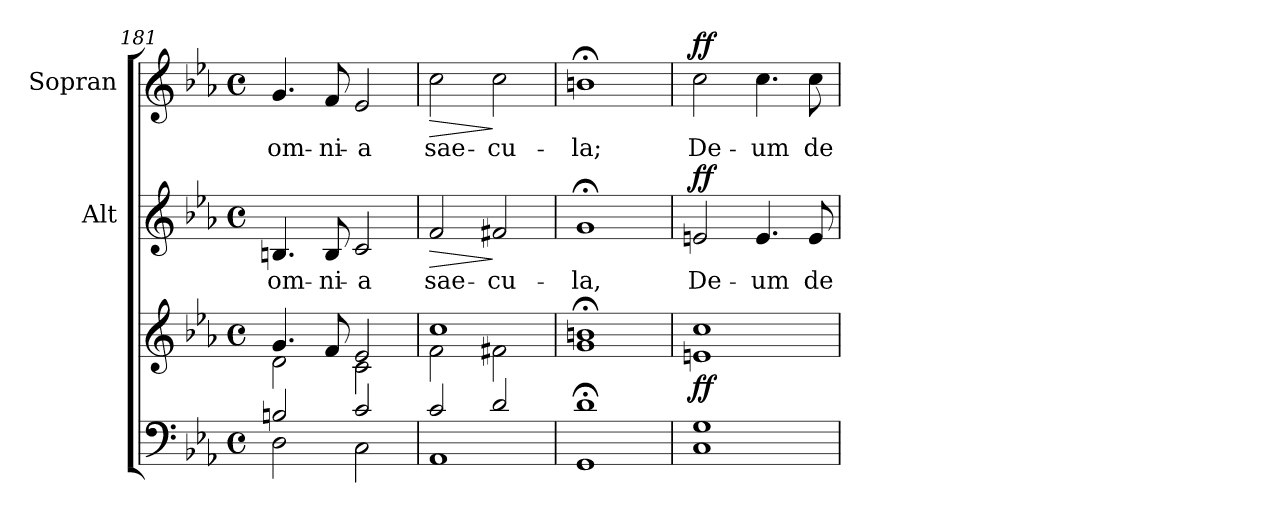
**kern	**kern	**dynam	**kern	**text	**dynam	**kern	**text	**dynam
*part3	*part3	*part3	*part2	*part2	*part2	*part1	*part1	*part1
*staff4	*staff3	*staff3/4	*staff2	*staff2	*staff2	*staff1	*staff1	*staff1
*	*	*	*I"Alt	*	*	*I"Sopran	*	*
*	*	*	*I'A.	*	*	*I'S.	*	*
!!LO:LB:g=z
*clefF4	*clefG2	*	*clefG2	*	*	*clefG2	*	*
*k[b-e-a-]	*k[b-e-a-]	*	*k[b-e-a-]	*	*	*k[b-e-a-]	*	*
*E-:	*E-:	*	*E-:	*	*	*E-:	*	*
*M4/4	*M4/4	*	*M4/4	*	*	*M4/4	*	*
*met(c)	*met(c)	*	*met(c)	*	*	*met(c)	*	*
=181	=181	=181	=181	=181	=181	=181	=181	=181
*^	*^	*	*	*	*	*	*	*
!	!	!	!	!	!	!LO:LY:b	!	!	!LO:LY:b	!
2Bn/	2D\	4.g/	2d\	.	4.Bn/	om-	.	4.g/	om-	.
!	!	!	!	!	!	!LO:LY:b	!	!	!LO:LY:b	!
.	.	8f/	.	.	8B/	-ni-	.	8f/	-ni-	.
!	!	!	!	!	!	!LO:LY:b	!	!	!LO:LY:b	!
2c/	2C\	2e-/	2c\	.	2c/	-a	.	2e-/	-a	.
=182	=182	=182	=182	=182	=182	=182	=182	=182	=182	=182
!	!	!	!	!	!	!LO:LY:b	!LO:HP:b	!	!LO:LY:b	!LO:HP:b
2c/	1AA-	1cc	2f\	.	2f/	sae-	>	2cc\	sae-	>
!	!	!	!	!	!	!LO:LY:b	!	!	!LO:LY:b	!
2d/	.	.	2f#X\	.	2f#X/	-cu-	]	2cc\	-cu-	]
=183	=183	=183	=183	=183	=183	=183	=183	=183	=183	=183
!	!	!	!	!	!	!LO:LY:b	!	!	!LO:LY:b	!
1d;	1GG	1bn;<	1g	.	1g;<	-la,	.	1bn;<	-la;	.
=184	=184	=184	=184	=184	=184	=184	=184	=184	=184	=184
!	!	!	!	!LO:DY:b	!	!LO:LY:b	!LO:DY:a	!	!LO:LY:b	!LO:DY:a
1G	1C	1cc	1en	ff	2en/	De-	ff	2cc\	De-	ff
!	!	!	!	!	!	!LO:LY:b	!	!	!LO:LY:b	!
.	.	.	.	.	4.e/	-um	.	4.cc\	-um	.
!	!	!	!	!	!	!LO:LY:b	!	!	!LO:LY:b	!
.	.	.	.	.	8e/	de	.	8cc\	de	.
*v	*v	*	*	*	*	*	*	*	*	*
*	*v	*v	*	*	*	*	*	*	*
=	=	=	=	=	=	=	=	=
*-	*-	*-	*-	*-	*-	*-	*-	*-
